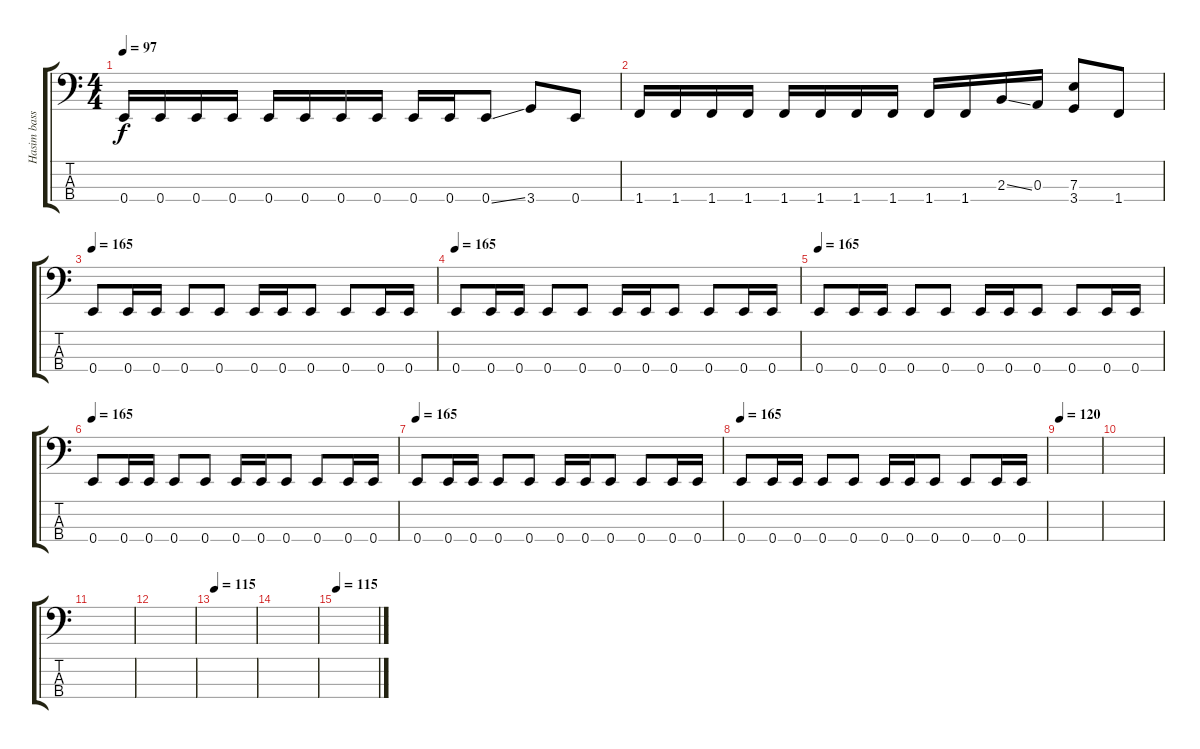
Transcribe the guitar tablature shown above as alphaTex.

\track ("Hasim bass" "Hasim bass") {instrument electricbassfinger}
\staff {score tabs}
\tuning (G2 D2 A1 E1) {hide}
\ts (4 4)
\tempo 97
\clef f4
\ks c
0.4.16{dy f} 0.4.16 0.4.16 0.4.16 0.4.16 0.4.16 0.4.16 0.4.16 0.4.16 0.4.16 0.4{ss}.8 3.4.8 0.4.8 |
1.4.16 1.4.16 1.4.16 1.4.16 1.4.16 1.4.16 1.4.16 1.4.16 1.4.16 1.4.16 2.3{ss}.16 0.3.16 (7.3 3.4).8 1.4.8 |
\tempo 165
0.4.8 0.4.16 0.4.16 0.4.8 0.4.8 0.4.16 0.4.16 0.4.8 0.4.8 0.4.16 0.4.16 |
\tempo 165
0.4.8 0.4.16 0.4.16 0.4.8 0.4.8 0.4.16 0.4.16 0.4.8 0.4.8 0.4.16 0.4.16 |
\tempo 165
0.4.8 0.4.16 0.4.16 0.4.8 0.4.8 0.4.16 0.4.16 0.4.8 0.4.8 0.4.16 0.4.16 |
\tempo 165
0.4.8 0.4.16 0.4.16 0.4.8 0.4.8 0.4.16 0.4.16 0.4.8 0.4.8 0.4.16 0.4.16 |
\tempo 165
0.4.8 0.4.16 0.4.16 0.4.8 0.4.8 0.4.16 0.4.16 0.4.8 0.4.8 0.4.16 0.4.16 |
\tempo 165
0.4.8 0.4.16 0.4.16 0.4.8 0.4.8 0.4.16 0.4.16 0.4.8 0.4.8 0.4.16 0.4.16 |
\tempo 120
|
|
|
|
\tempo 115
|
|
\tempo 115
